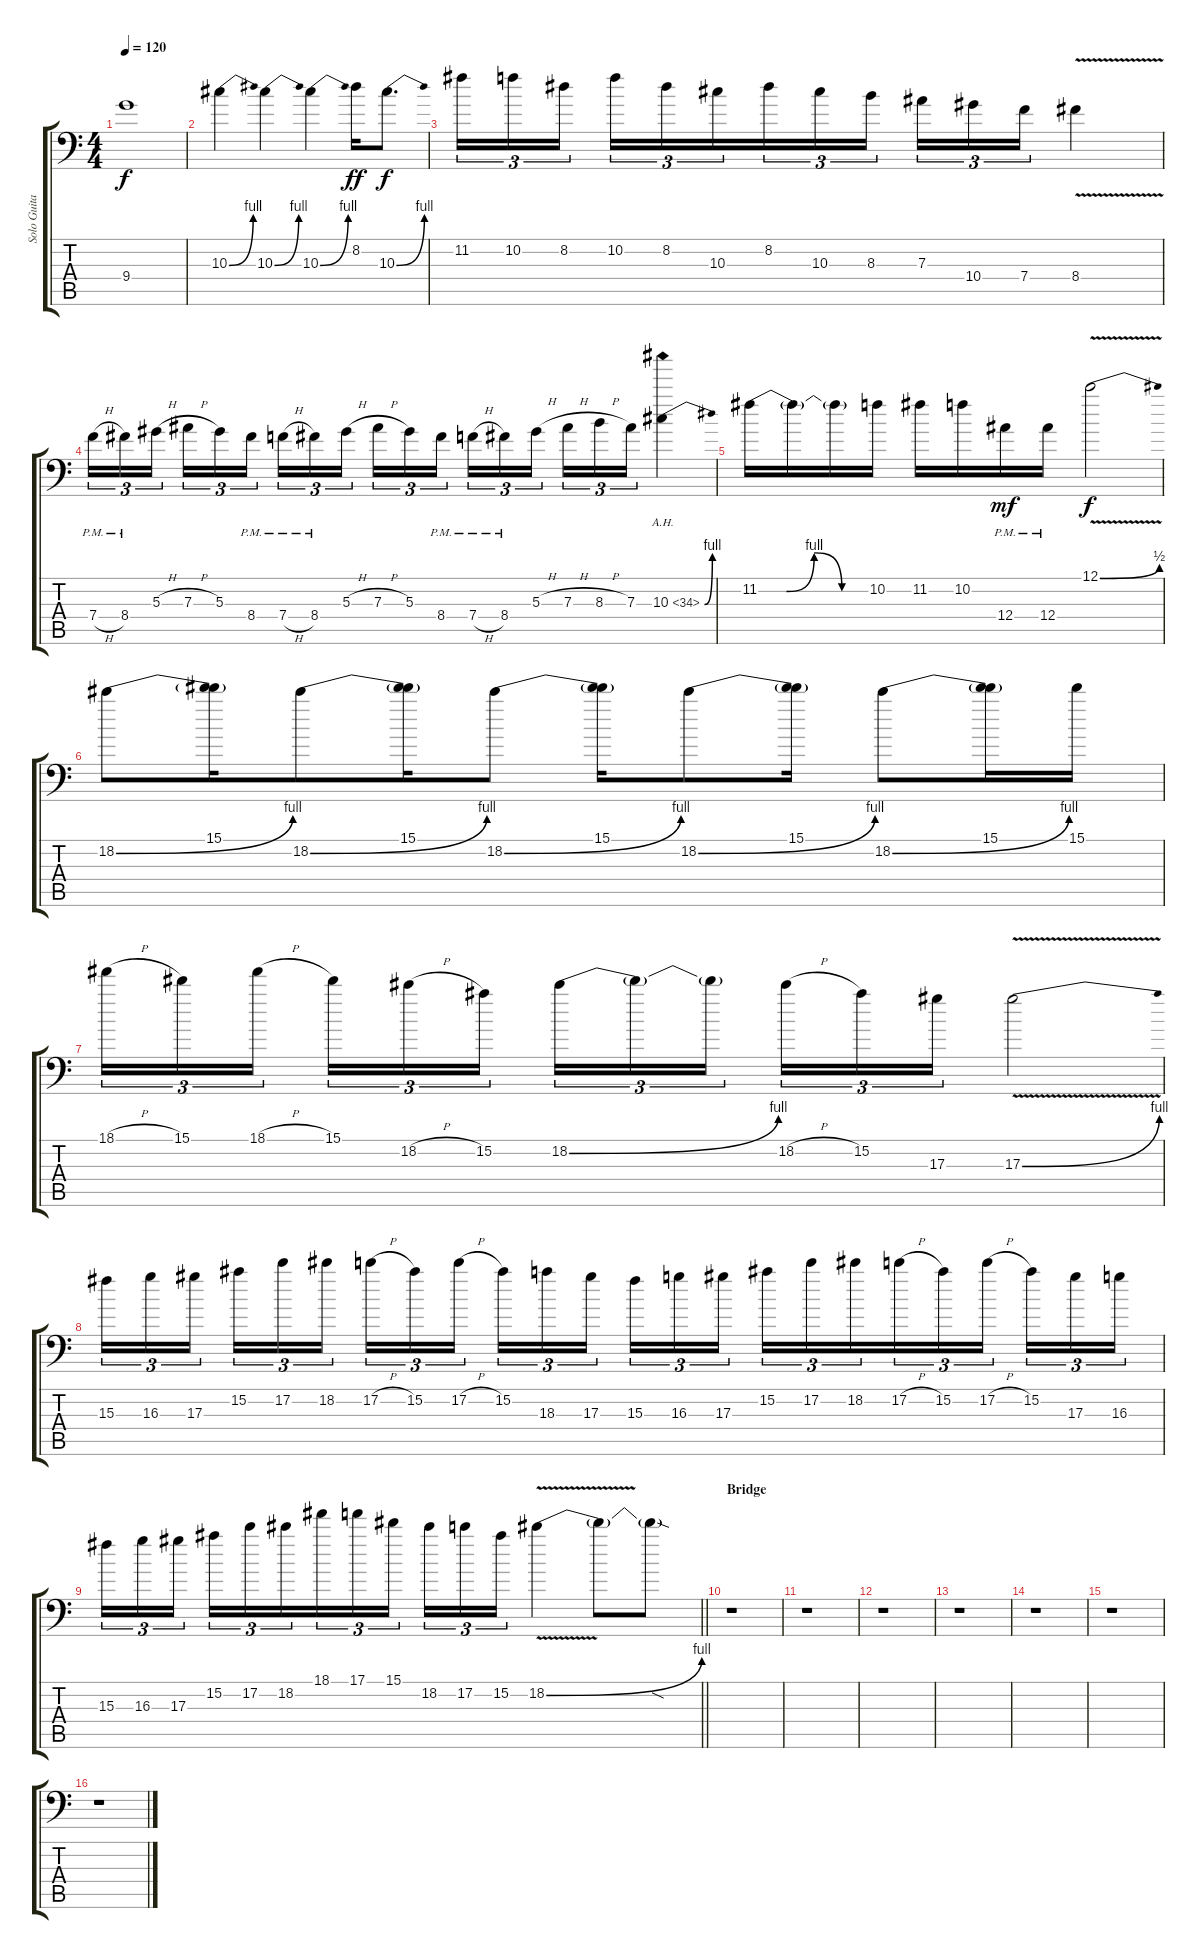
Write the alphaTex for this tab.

\track ("Solo Guitar " "Solo Guita") {instrument distortionguitar}
\staff {score tabs}
\tuning (C4 G3 Eb3 Bb2 F2 Bb1) {hide}
\ts (4 4)
\tempo 120
\clef f4
\ks c
9.4{t}.1{dy f volume 0} |
10.3{be (bend 0 0 60 4)}.4{volume 14} 10.3{be (bend 0 0 60 4)}.4{beam merge} 10.3{be (bend 0 0 60 4)}.4 8.2.16{dy ff beam merge} 10.3{be (bend 0 0 60 4)}.8{d dy f} |
11.2.16{tu (3 2)} 10.2.16{tu (3 2) beam merge} 8.2.16{tu (3 2) beam splitsecondary} 10.2.16{tu (3 2) beam merge} 8.2.16{tu (3 2)} 10.3.16{tu (3 2) beam merge} 8.2.16{tu (3 2) beam merge} 10.3.16{tu (3 2)} 8.3.16{tu (3 2) beam splitsecondary} 7.3.16{tu (3 2) beam merge} 10.4.16{tu (3 2)} 7.4.16{tu (3 2)} 8.4{v}.4 |
7.4{h pm}.16{tu (3 2)} 8.4{pm}.16{tu (3 2) beam merge} 5.3{h}.16{tu (3 2) beam splitsecondary} 7.3{h}.16{tu (3 2)} 5.3.16{tu (3 2)} 8.4{pm}.16{tu (3 2)} 7.4{h pm}.16{tu (3 2)} 8.4{pm}.16{tu (3 2) beam merge} 5.3{h}.16{tu (3 2) beam splitsecondary} 7.3{h}.16{tu (3 2) beam merge} 5.3.16{tu (3 2)} 8.4{pm}.16{tu (3 2)} 7.4{h pm}.16{tu (3 2)} 8.4{pm}.16{tu (3 2)} 5.3{h}.16{tu (3 2) beam splitsecondary} 7.3{h}.16{tu (3 2) beam merge} 8.3{h}.16{tu (3 2)} 7.3.16{tu (3 2)} 10.3{be (bend 0 0 60 4) ah 24}.4 |
11.2{be (custom 0 0 15 0 30 4 45 0 60 0)}.16{beam merge} 11.2{t}.16{beam merge} 11.2{t}.16{beam merge} 10.2.16 11.2.16{beam merge} 10.2.16 12.4{pm}.16{dy mf} 12.4{pm}.16{beam merge} 12.1{be (bend 0 0 60 2) v}.2{dy f} |
18.2{be (bend 0 0 60 4)}.8 (15.1 18.2{t}).16{beam merge} 18.2{be (bend 0 0 60 4)}.8{beam merge} (15.1 18.2{t}).16 18.2{be (bend 0 0 60 4)}.8 (15.1 18.2{t}).16 18.2{be (bend 0 0 60 4)}.8{beam merge} (15.1 18.2{t}).16 18.2{be (bend 0 0 60 4)}.8{beam merge} (15.1 18.2{t}).16 15.1.16 |
18.1{h}.16{tu (3 2) beam merge} 15.1.16{tu (3 2)} 18.1{h}.16{tu (3 2) beam splitsecondary} 15.1.16{tu (3 2) beam merge} 18.2{h}.16{tu (3 2) beam merge} 15.2.16{tu (3 2)} 18.2{be (bend 0 0 60 4)}.16{tu (3 2) beam merge} 18.2{t}.16{tu (3 2) beam merge} 18.2{t}.16{tu (3 2) beam splitsecondary} 18.2{h}.16{tu (3 2) beam merge} 15.2.16{tu (3 2) beam merge} 17.3.16{tu (3 2)} 17.3{be (bend 0 0 60 4) v}.2 |
15.3.16{tu (3 2)} 16.3.16{tu (3 2)} 17.3.16{tu (3 2) beam splitsecondary} 15.2.16{tu (3 2)} 17.2.16{tu (3 2) beam merge} 18.2.16{tu (3 2)} 17.2{h}.16{tu (3 2) beam merge} 15.2.16{tu (3 2) beam merge} 17.2{h}.16{tu (3 2) beam splitsecondary} 15.2.16{tu (3 2) beam merge} 18.3.16{tu (3 2) beam merge} 17.3.16{tu (3 2)} 15.3.16{tu (3 2)} 16.3.16{tu (3 2) beam merge} 17.3.16{tu (3 2) beam splitsecondary} 15.2.16{tu (3 2)} 17.2.16{tu (3 2)} 18.2.16{tu (3 2) beam merge} 17.2{h}.16{tu (3 2)} 15.2.16{tu (3 2)} 17.2{h}.16{tu (3 2) beam splitsecondary} 15.2.16{tu (3 2) beam merge} 17.3.16{tu (3 2) beam merge} 16.3.16{tu (3 2)} |
\barLineRight lightlight
15.3.16{tu (3 2) beam merge} 16.3.16{tu (3 2) beam merge} 17.3.16{tu (3 2) beam splitsecondary} 15.2.16{tu (3 2)} 17.2.16{tu (3 2)} 18.2.16{tu (3 2) beam merge} 18.1.16{tu (3 2)} 17.1.16{tu (3 2) beam merge} 15.1.16{tu (3 2) beam splitsecondary} 18.2.16{tu (3 2) beam merge} 17.2.16{tu (3 2)} 15.2.16{tu (3 2) beam merge} 18.2{be (bend 0 0 60 4) v}.4{beam merge} 18.2{t}.8 18.2{sod t}.8 |
\section ("" "Bridge")
r.1 |
r.1 |
r.1 |
r.1 |
r.1 |
r.1 |
r.1
